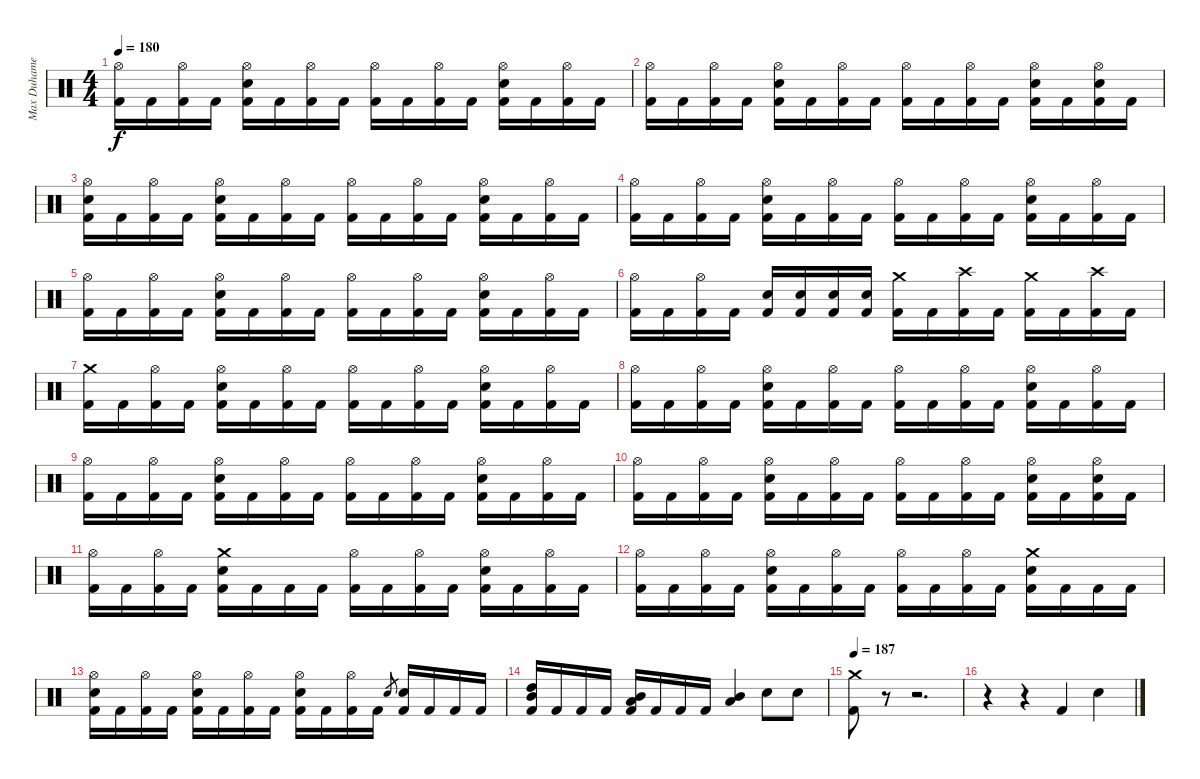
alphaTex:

\track ("Max Duhamel" "Max Duhame") {instrument percussion}
\staff {score}
\articulation defaults
\ts (4 4)
\tempo 180
\clef neutral
\ks c
("Hi-Hat (open)" "Kick (hit) 2").16{dy f} "Kick (hit) 2".16 ("Hi-Hat (open)" "Kick (hit) 2").16 "Kick (hit) 2".16 ("Hi-Hat (open)" "Electric Snare (hit)" "Kick (hit) 2").16 "Kick (hit) 2".16 ("Hi-Hat (open)" "Kick (hit) 2").16 "Kick (hit) 2".16 ("Hi-Hat (open)" "Kick (hit) 2").16 "Kick (hit) 2".16 ("Hi-Hat (open)" "Kick (hit) 2").16 "Kick (hit) 2".16 ("Hi-Hat (open)" "Electric Snare (hit)" "Kick (hit) 2").16 "Kick (hit) 2".16 ("Hi-Hat (open)" "Kick (hit) 2").16 "Kick (hit) 2".16 |
("Hi-Hat (open)" "Kick (hit) 2").16 "Kick (hit) 2".16 ("Hi-Hat (open)" "Kick (hit) 2").16 "Kick (hit) 2".16 ("Hi-Hat (open)" "Electric Snare (hit)" "Kick (hit) 2").16 "Kick (hit) 2".16 ("Hi-Hat (open)" "Kick (hit) 2").16 "Kick (hit) 2".16 ("Hi-Hat (open)" "Kick (hit) 2").16 "Kick (hit) 2".16 ("Hi-Hat (open)" "Kick (hit) 2").16 "Kick (hit) 2".16 ("Hi-Hat (open)" "Electric Snare (hit)" "Kick (hit) 2").16 "Kick (hit) 2".16 ("Hi-Hat (open)" "Electric Snare (hit)" "Kick (hit) 2").16 "Kick (hit) 2".16 |
("Hi-Hat (open)" "Electric Snare (hit)" "Kick (hit) 2").16 "Kick (hit) 2".16 ("Hi-Hat (open)" "Kick (hit) 2").16 "Kick (hit) 2".16 ("Hi-Hat (open)" "Electric Snare (hit)" "Kick (hit) 2").16 "Kick (hit) 2".16 ("Hi-Hat (open)" "Kick (hit) 2").16 "Kick (hit) 2".16 ("Hi-Hat (open)" "Kick (hit) 2").16 "Kick (hit) 2".16 ("Hi-Hat (open)" "Kick (hit) 2").16 "Kick (hit) 2".16 ("Hi-Hat (open)" "Electric Snare (hit)" "Kick (hit) 2").16 "Kick (hit) 2".16 ("Hi-Hat (open)" "Kick (hit) 2").16 "Kick (hit) 2".16 |
("Hi-Hat (open)" "Kick (hit) 2").16 "Kick (hit) 2".16 ("Hi-Hat (open)" "Kick (hit) 2").16 "Kick (hit) 2".16 ("Hi-Hat (open)" "Electric Snare (hit)" "Kick (hit) 2").16 "Kick (hit) 2".16 ("Hi-Hat (open)" "Kick (hit) 2").16 "Kick (hit) 2".16 ("Hi-Hat (open)" "Kick (hit) 2").16 "Kick (hit) 2".16 ("Hi-Hat (open)" "Kick (hit) 2").16 "Kick (hit) 2".16 ("Hi-Hat (open)" "Electric Snare (hit)" "Kick (hit) 2").16 "Kick (hit) 2".16 ("Hi-Hat (open)" "Kick (hit) 2").16 "Kick (hit) 2".16 |
("Hi-Hat (open)" "Kick (hit) 2").16 "Kick (hit) 2".16 ("Hi-Hat (open)" "Kick (hit) 2").16 "Kick (hit) 2".16 ("Hi-Hat (open)" "Electric Snare (hit)" "Kick (hit) 2").16 "Kick (hit) 2".16 ("Hi-Hat (open)" "Kick (hit) 2").16 "Kick (hit) 2".16 ("Hi-Hat (open)" "Kick (hit) 2").16 "Kick (hit) 2".16 ("Hi-Hat (open)" "Kick (hit) 2").16 "Kick (hit) 2".16 ("Hi-Hat (open)" "Electric Snare (hit)" "Kick (hit) 2").16 "Kick (hit) 2".16 ("Hi-Hat (open)" "Kick (hit) 2").16 "Kick (hit) 2".16 |
("Hi-Hat (open)" "Kick (hit) 2").16 "Kick (hit) 2".16 ("Hi-Hat (open)" "Kick (hit) 2").16 "Kick (hit) 2".16 ("Electric Snare (hit)" "Kick (hit) 2").16 ("Electric Snare (hit)" "Kick (hit) 2").16 ("Electric Snare (hit)" "Kick (hit) 2").16 ("Electric Snare (hit)" "Kick (hit) 2").16 ("Crash medium (hit)" "Kick (hit) 2").16 "Kick (hit) 2".16 ("Crash high (hit)" "Kick (hit) 2").16 "Kick (hit) 2".16 ("Crash medium (hit)" "Kick (hit) 2").16 "Kick (hit) 2".16 ("Crash high (hit)" "Kick (hit) 2").16 "Kick (hit) 2".16 |
("Crash medium (hit)" "Kick (hit) 2").16 "Kick (hit) 2".16 ("Hi-Hat (open)" "Kick (hit) 2").16 "Kick (hit) 2".16 ("Hi-Hat (open)" "Electric Snare (hit)" "Kick (hit) 2").16 "Kick (hit) 2".16 ("Hi-Hat (open)" "Kick (hit) 2").16 "Kick (hit) 2".16 ("Hi-Hat (open)" "Kick (hit) 2").16 "Kick (hit) 2".16 ("Hi-Hat (open)" "Kick (hit) 2").16 "Kick (hit) 2".16 ("Hi-Hat (open)" "Electric Snare (hit)" "Kick (hit) 2").16 "Kick (hit) 2".16 ("Hi-Hat (open)" "Kick (hit) 2").16 "Kick (hit) 2".16 |
("Hi-Hat (open)" "Kick (hit) 2").16 "Kick (hit) 2".16 ("Hi-Hat (open)" "Kick (hit) 2").16 "Kick (hit) 2".16 ("Hi-Hat (open)" "Electric Snare (hit)" "Kick (hit) 2").16 "Kick (hit) 2".16 ("Hi-Hat (open)" "Kick (hit) 2").16 "Kick (hit) 2".16 ("Hi-Hat (open)" "Kick (hit) 2").16 "Kick (hit) 2".16 ("Hi-Hat (open)" "Kick (hit) 2").16 "Kick (hit) 2".16 ("Hi-Hat (open)" "Electric Snare (hit)" "Kick (hit) 2").16 "Kick (hit) 2".16 ("Hi-Hat (open)" "Kick (hit) 2").16 "Kick (hit) 2".16 |
("Hi-Hat (open)" "Kick (hit) 2").16 "Kick (hit) 2".16 ("Hi-Hat (open)" "Kick (hit) 2").16 "Kick (hit) 2".16 ("Hi-Hat (open)" "Electric Snare (hit)" "Kick (hit) 2").16 "Kick (hit) 2".16 ("Hi-Hat (open)" "Kick (hit) 2").16 "Kick (hit) 2".16 ("Hi-Hat (open)" "Kick (hit) 2").16 "Kick (hit) 2".16 ("Hi-Hat (open)" "Kick (hit) 2").16 "Kick (hit) 2".16 ("Hi-Hat (open)" "Electric Snare (hit)" "Kick (hit) 2").16 "Kick (hit) 2".16 ("Hi-Hat (open)" "Kick (hit) 2").16 "Kick (hit) 2".16 |
("Hi-Hat (open)" "Kick (hit) 2").16 "Kick (hit) 2".16 ("Hi-Hat (open)" "Kick (hit) 2").16 "Kick (hit) 2".16 ("Hi-Hat (open)" "Electric Snare (hit)" "Kick (hit) 2").16 "Kick (hit) 2".16 ("Hi-Hat (open)" "Kick (hit) 2").16 "Kick (hit) 2".16 ("Hi-Hat (open)" "Kick (hit) 2").16 "Kick (hit) 2".16 ("Hi-Hat (open)" "Kick (hit) 2").16 "Kick (hit) 2".16 ("Hi-Hat (open)" "Electric Snare (hit)" "Kick (hit) 2").16 "Kick (hit) 2".16 ("Hi-Hat (open)" "Electric Snare (hit)" "Kick (hit) 2").16 "Kick (hit) 2".16 |
("Hi-Hat (open)" "Kick (hit) 2").16 "Kick (hit) 2".16 ("Hi-Hat (open)" "Kick (hit) 2").16 "Kick (hit) 2".16 ("Crash medium (hit)" "Electric Snare (hit)" "Kick (hit) 2").16 "Kick (hit) 2".16 "Kick (hit) 2".16 "Kick (hit) 2".16 ("Hi-Hat (open)" "Kick (hit) 2").16 "Kick (hit) 2".16 ("Hi-Hat (open)" "Kick (hit) 2").16 "Kick (hit) 2".16 ("Hi-Hat (open)" "Electric Snare (hit)" "Kick (hit) 2").16 "Kick (hit) 2".16 ("Hi-Hat (open)" "Kick (hit) 2").16 "Kick (hit) 2".16 |
("Hi-Hat (open)" "Kick (hit) 2").16 "Kick (hit) 2".16 ("Hi-Hat (open)" "Kick (hit) 2").16 "Kick (hit) 2".16 ("Hi-Hat (open)" "Electric Snare (hit)" "Kick (hit) 2").16 "Kick (hit) 2".16 ("Hi-Hat (open)" "Kick (hit) 2").16 "Kick (hit) 2".16 ("Hi-Hat (open)" "Kick (hit) 2").16 "Kick (hit) 2".16 ("Hi-Hat (open)" "Kick (hit) 2").16 "Kick (hit) 2".16 ("Crash medium (hit)" "Electric Snare (hit)" "Kick (hit) 2").16 "Kick (hit) 2".16 "Kick (hit) 2".16 "Kick (hit) 2".16 |
("Hi-Hat (open)" "Electric Snare (hit)" "Kick (hit) 2").16 "Kick (hit) 2".16 ("Hi-Hat (open)" "Kick (hit) 2").16 "Kick (hit) 2".16 ("Hi-Hat (open)" "Electric Snare (hit)" "Kick (hit) 2").16 "Kick (hit) 2".16 ("Hi-Hat (open)" "Kick (hit) 2").16 "Kick (hit) 2".16 ("Hi-Hat (open)" "Electric Snare (hit)" "Kick (hit) 2").16 "Kick (hit) 2".16 ("Hi-Hat (open)" "Kick (hit) 2").16 "Kick (hit) 2".16 "Electric Snare (hit)".8{gr} ("Electric Snare (hit)" "Kick (hit) 2").16 "Kick (hit) 2".16 "Kick (hit) 2".16 "Kick (hit) 2".16 |
("High Tom (hit)" "Mid Tom (hit)" "Kick (hit) 2").16 "Kick (hit) 2".16 "Kick (hit) 2".16 "Kick (hit) 2".16 ("Mid Tom (hit)" "Low Tom (hit)" "Kick (hit) 2").16 "Kick (hit) 2".16 "Kick (hit) 2".16 "Kick (hit) 2".16 ("Mid Tom (hit)" "Low Tom (hit)").4 "Electric Snare (hit)".8 "Electric Snare (hit)".8 |
\tempo 187
("Crash medium (hit)" "Kick (hit) 2").8 r.8{volume 0} r.2{d} |
r.4 r.4 "Kick (hit) 2".4{volume 16} "Electric Snare (hit)".4
